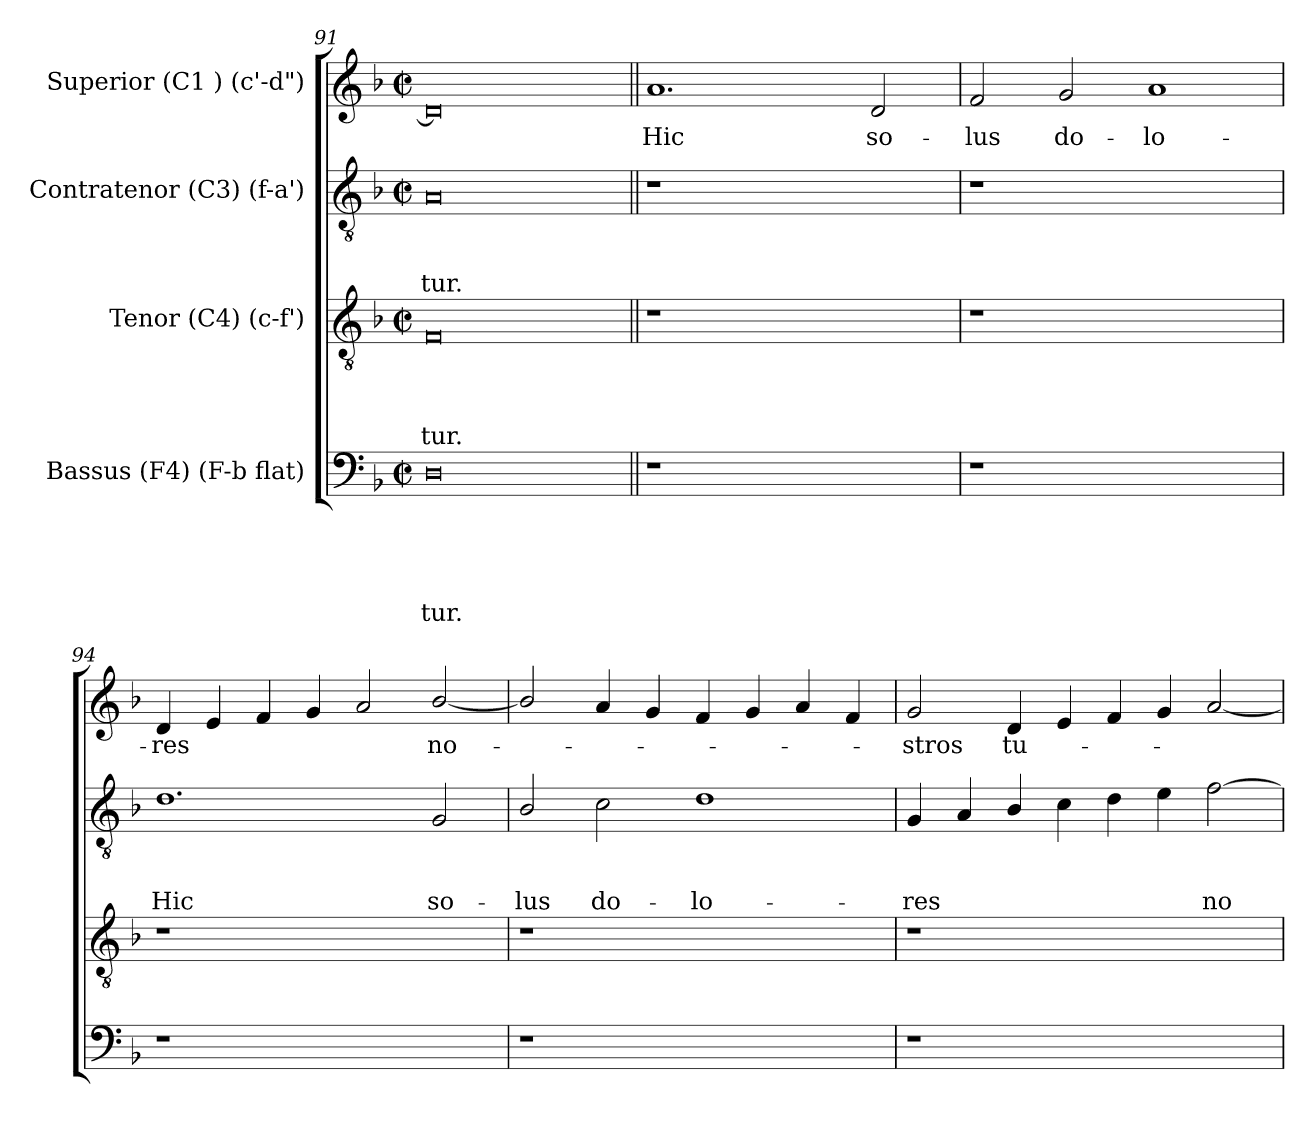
**kern	**text	**text	**text	**text	**text	**kern	**text	**text	**text	**text	**kern	**text	**text	**text	**kern	**text
*part4	*part4	*part4	*part4	*part4	*part4	*part3	*part3	*part3	*part3	*part3	*part2	*part2	*part2	*part2	*part1	*part1
*staff4	*staff4	*staff4	*staff4	*staff4	*staff4	*staff3	*staff3	*staff3	*staff3	*staff3	*staff2	*staff2	*staff2	*staff2	*staff1	*staff1
*I"Bassus (F4) (F-b flat)	*	*	*	*	*	*I"Tenor (C4) (c-f')	*	*	*	*	*I"Contratenor (C3) (f-a')	*	*	*	*I"Superior (C1 ) (c'-d")	*
*clefF4	*	*	*	*	*	*clefGv2	*	*	*	*	*clefGv2	*	*	*	*clefG2	*
*k[b-]	*	*	*	*	*	*k[b-]	*	*	*	*	*k[b-]	*	*	*	*k[b-]	*
*F:	*	*	*	*	*	*F:	*	*	*	*	*F:	*	*	*	*F:	*
*M2/2	*	*	*	*	*	*M2/2	*	*	*	*	*M2/2	*	*	*	*M2/2	*
*met(c|)	*	*	*	*	*	*met(c|)	*	*	*	*	*met(c|)	*	*	*	*met(c|)	*
=91	=91	=91	=91	=91	=91	=91	=91	=91	=91	=91	=91	=91	=91	=91	=91	=91
!	!	!	!	!	!LO:LY:b	!	!	!	!	!LO:LY:b:rj	!	!	!	!LO:LY:b:rj	!	!
0D	.	.	.	.	-tur.	0F	.	.	.	-tur.	0A	.	.	-tur.	0d]	.
=92||	=92||	=92||	=92||	=92||	=92||	=92||	=92||	=92||	=92||	=92||	=92||	=92||	=92||	=92||	=92||	=92||
!	!	!	!	!	!	!	!	!	!	!	!	!	!	!	!	!LO:LY:b
1r	.	.	.	.	.	1r	.	.	.	.	1r	.	.	.	1.a	Hic
1ryy	.	.	.	.	.	1ryy	.	.	.	.	1ryy	.	.	.	.	.
!	!	!	!	!	!	!	!	!	!	!	!	!	!	!	!	!LO:LY:b
.	.	.	.	.	.	.	.	.	.	.	.	.	.	.	2d/	so-
=93	=93	=93	=93	=93	=93	=93	=93	=93	=93	=93	=93	=93	=93	=93	=93	=93
!	!	!	!	!	!	!	!	!	!	!	!	!	!	!	!	!LO:LY:b
1r	.	.	.	.	.	1r	.	.	.	.	1r	.	.	.	2f/	-lus
!	!	!	!	!	!	!	!	!	!	!	!	!	!	!	!	!LO:LY:b
.	.	.	.	.	.	.	.	.	.	.	.	.	.	.	2g/	do-
!	!	!	!	!	!	!	!	!	!	!	!	!	!	!	!	!LO:LY:b
1ryy	.	.	.	.	.	1ryy	.	.	.	.	1ryy	.	.	.	1a	-lo-
!!LO:LB:g=z
=94	=94	=94	=94	=94	=94	=94	=94	=94	=94	=94	=94	=94	=94	=94	=94	=94
!	!	!	!	!	!	!	!	!	!	!	!	!	!	!LO:LY:b:rj	!	!LO:LY:b
1r	.	.	.	.	.	1r	.	.	.	.	1.d	.	.	Hic	4d/	-res
.	.	.	.	.	.	.	.	.	.	.	.	.	.	.	4e/	.
.	.	.	.	.	.	.	.	.	.	.	.	.	.	.	4f/	.
.	.	.	.	.	.	.	.	.	.	.	.	.	.	.	4g/	.
1ryy	.	.	.	.	.	1ryy	.	.	.	.	.	.	.	.	2a/	.
!	!	!	!	!	!	!	!	!	!	!	!	!	!	!LO:LY:b:rj	!	!LO:LY:b
.	.	.	.	.	.	.	.	.	.	.	2G/	.	.	so-	[<2b-/	no-
=95	=95	=95	=95	=95	=95	=95	=95	=95	=95	=95	=95	=95	=95	=95	=95	=95
!	!	!	!	!	!	!	!	!	!	!	!	!	!	!LO:LY:b:rj	!	!
1r	.	.	.	.	.	1r	.	.	.	.	2B-/	.	.	-lus	2b-/]	.
!	!	!	!	!	!	!	!	!	!	!	!	!	!	!LO:LY:b:rj	!	!
.	.	.	.	.	.	.	.	.	.	.	2c\	.	.	do-	4a/	.
.	.	.	.	.	.	.	.	.	.	.	.	.	.	.	4g/	.
!	!	!	!	!	!	!	!	!	!	!	!	!	!	!LO:LY:b:rj	!	!
1ryy	.	.	.	.	.	1ryy	.	.	.	.	1d	.	.	-lo-	4f/	.
.	.	.	.	.	.	.	.	.	.	.	.	.	.	.	4g/	.
.	.	.	.	.	.	.	.	.	.	.	.	.	.	.	4a/	.
.	.	.	.	.	.	.	.	.	.	.	.	.	.	.	4f/	.
=96	=96	=96	=96	=96	=96	=96	=96	=96	=96	=96	=96	=96	=96	=96	=96	=96
!	!	!	!	!	!	!	!	!	!	!	!	!	!	!LO:LY:b:rj	!	!LO:LY:b
1r	.	.	.	.	.	1r	.	.	.	.	4G/	.	.	-res	2g/	-stros
.	.	.	.	.	.	.	.	.	.	.	4A/	.	.	.	.	.
!	!	!	!	!	!	!	!	!	!	!	!	!	!	!	!	!LO:LY:b
.	.	.	.	.	.	.	.	.	.	.	4B-/	.	.	.	4d/	tu-
.	.	.	.	.	.	.	.	.	.	.	4c\	.	.	.	4e/	.
1ryy	.	.	.	.	.	1ryy	.	.	.	.	4d\	.	.	.	4f/	.
.	.	.	.	.	.	.	.	.	.	.	4e\	.	.	.	4g/	.
!	!	!	!	!	!	!	!	!	!	!	!	!	!	!LO:LY:b:rj	!	!
.	.	.	.	.	.	.	.	.	.	.	[>2f\	.	.	no-	[<2a/	.
=	=	=	=	=	=	=	=	=	=	=	=	=	=	=	=	=
*-	*-	*-	*-	*-	*-	*-	*-	*-	*-	*-	*-	*-	*-	*-	*-	*-
